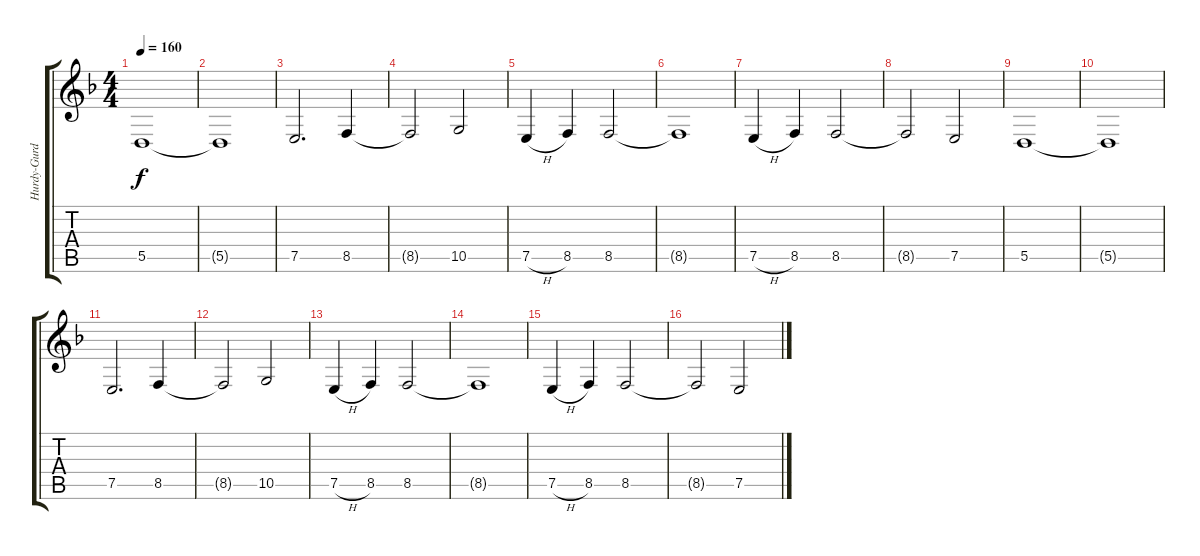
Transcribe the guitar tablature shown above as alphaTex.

\track ("Hurdy-Gurdy/Bagpipe" "Hurdy-Gurd") {instrument bagpipe}
\staff {score tabs}
\tuning (E4 B3 G3 D3 A2 D2) {hide}
\ts (4 4)
\tempo 160
\clef g2
\ks dminor
5.5.1{dy f volume 12} |
5.5{t}.1 |
7.5.2{d} 8.5.4 |
8.5{t}.2 10.5.2 |
7.5{h}.4 8.5.4 8.5.2 |
8.5{t}.1 |
7.5{h}.4 8.5.4 8.5.2 |
8.5{t}.2 7.5.2 |
5.5.1 |
5.5{t}.1 |
7.5.2{d} 8.5.4 |
8.5{t}.2 10.5.2 |
7.5{h}.4 8.5.4 8.5.2 |
8.5{t}.1 |
7.5{h}.4 8.5.4 8.5.2 |
8.5{t}.2 7.5.2
